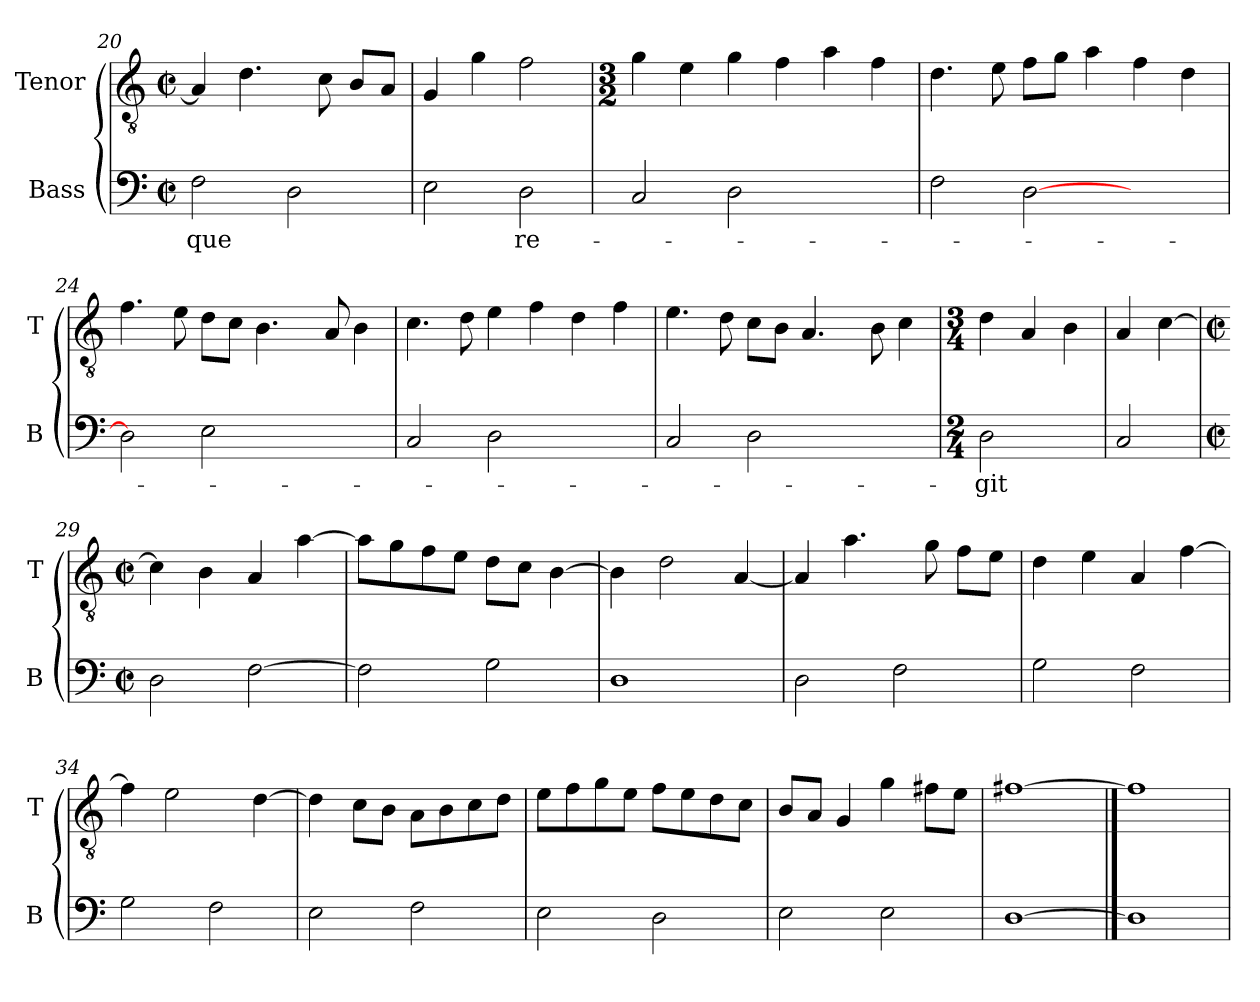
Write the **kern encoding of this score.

**kern	**text	**kern
*part2	*part2	*part1
*staff2	*staff2	*staff1
*I"Bass	*	*I"Tenor
*I'B	*	*I'T
!!LO:PB:g=z
*clefF4	*	*clefGv2
*k[]	*	*k[]
*C:	*	*C:
*M2/2	*	*M2/2
*met(c|)	*	*met(c|)
=20	=20	=20
2F\	-que	4A/]
.	.	4.d\
2D\	.	.
.	.	8c\
.	.	8B/L
.	.	8A/J
=21	=21	=21
2E\	.	4G/
.	.	4g\
2D\	re-	2f\
=22	=22	=22
*	*	*M3/2
2C/	.	4g\
.	.	4e\
2D\	.	4g\
.	.	4f\
2ryy	.	4a\
.	.	4f\
=23	=23	=23
2F\	.	4.d\
.	.	8e\
[2D\	.	8f\L
.	.	8g\J
.	.	4a\
2ryy	.	4f\
.	.	4d\
!!LO:LB:g=z
=24	=24	=24
2D\]	.	4.f\
.	.	8e\
2E\	.	8d\L
.	.	8c\J
.	.	4.B\
2ryy	.	.
.	.	8A/
.	.	4B\
=25	=25	=25
2C/	.	4.c\
.	.	8d\
2D\	.	4e\
.	.	4f\
2ryy	.	4d\
.	.	4f\
=26	=26	=26
2C/	.	4.e\
.	.	8d\
2D\	.	8c\L
.	.	8B\J
.	.	4.A/
2ryy	.	.
.	.	8B\
.	.	4c\
=27	=27	=27
*M2/4	*	*M3/4
2D\	-git	4d\
.	.	4A/
4ryy	.	4B\
!!LO:LB:g=z
=28	=28	=28
2C/	.	4A/
.	.	[4c\
=29	=29	=29
*M2/2	*	*M2/2
*met(c|)	*	*met(c|)
2D\	.	4c\]
.	.	4B\
[2F\	.	4A/
.	.	[4a\
=30	=30	=30
2F\]	.	8a\L]
.	.	8g\
.	.	8f\
.	.	8e\J
2G\	.	8d\L
.	.	8c\J
.	.	[4B\
=31	=31	=31
1D	.	4B\]
.	.	2d\
.	.	[4A/
!!LO:LB:g=z
=32	=32	=32
2D\	.	4A/]
.	.	4.a\
2F\	.	.
.	.	8g\
.	.	8f\L
.	.	8e\J
=33	=33	=33
2G\	.	4d\
.	.	4e\
2F\	.	4A/
.	.	[4f\
=34	=34	=34
2G\	.	4f\]
.	.	2e\
2F\	.	.
.	.	[4d\
=35	=35	=35
2E\	.	4d\]
.	.	8c\L
.	.	8B\J
2F\	.	8A\L
.	.	8B\
.	.	8c\
.	.	8d\J
!!LO:LB:g=z
=36	=36	=36
2E\	.	8e\L
.	.	8f\
.	.	8g\
.	.	8e\J
2D\	.	8f\L
.	.	8e\
.	.	8d\
.	.	8c\J
=37	=37	=37
2E\	.	8B/L
.	.	8A/J
.	.	4G/
2E\	.	4g\
.	.	8f#X\L
.	.	8e\J
=38	=38	=38
[1D	.	[1f#X
==39	==39	==39
1D]	.	1f#]
=	=	=
*-	*-	*-
